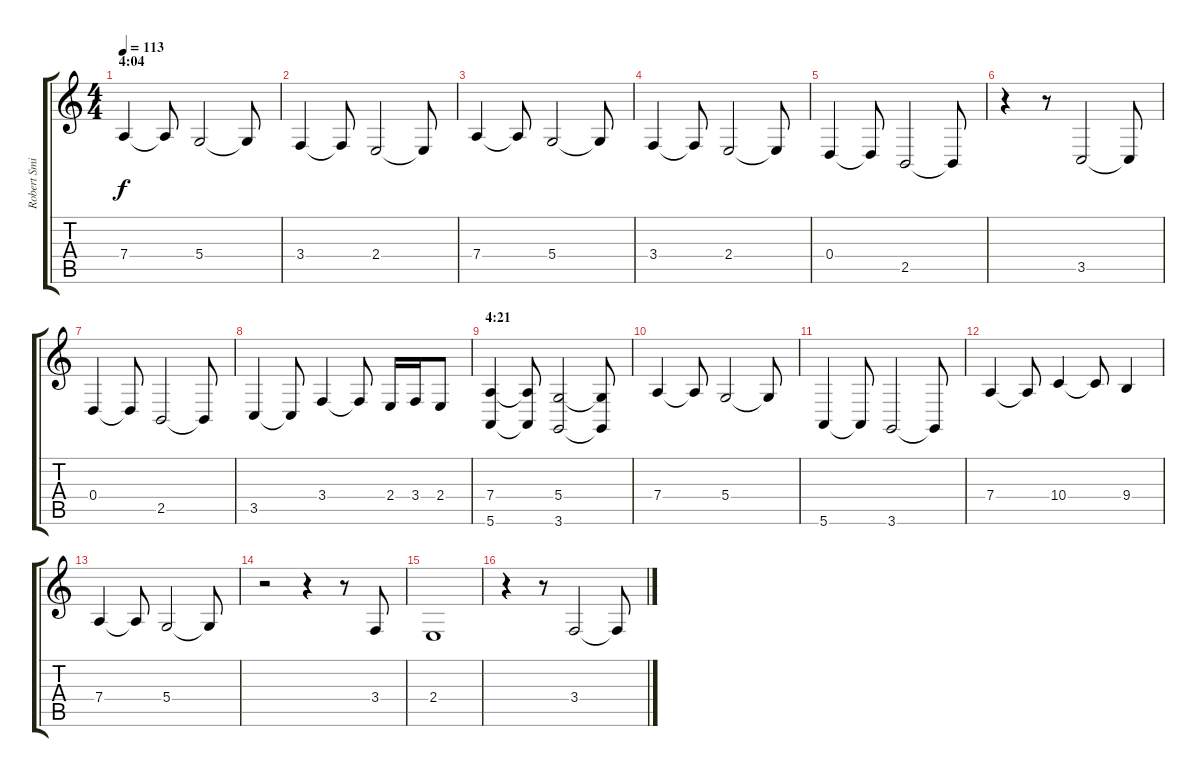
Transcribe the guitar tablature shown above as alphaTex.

\track ("Robert Smith (piano)" "Robert Smi") {instrument acousticgrandpiano}
\staff {score tabs}
\tuning (E4 B3 G3 D3 A2 E2) {hide}
\ts (4 4)
\section ("" "4:04")
\tempo 113
\clef g2
\ks c
7.4.4{dy f} 7.4{t}.8 5.4.2 5.4{t}.8 |
3.4.4 3.4{t}.8 2.4.2 2.4{t}.8 |
7.4.4 7.4{t}.8 5.4.2 5.4{t}.8 |
3.4.4 3.4{t}.8 2.4.2 2.4{t}.8 |
0.4.4 0.4{t}.8 2.5.2 2.5{t}.8 |
r.4 r.8 3.5.2 3.5{t}.8 |
0.4.4 0.4{t}.8 2.5.2 2.5{t}.8 |
3.5.4 3.5{t}.8 3.4.4 3.4{t}.8 2.4.16 3.4.16 2.4.8 |
\section ("" "4:21")
(7.4 5.6).4 (7.4{t} 5.6{t}).8 (5.4 3.6).2 (5.4{t} 3.6{t}).8 |
7.4.4 7.4{t}.8 5.4.2 5.4{t}.8 |
5.6.4 5.6{t}.8 3.6.2 3.6{t}.8 |
7.4.4 7.4{t}.8 10.4.4 10.4{t}.8 9.4.4 |
7.4.4 7.4{t}.8 5.4.2 5.4{t}.8 |
r.2 r.4 r.8 3.4.8 |
2.4.1 |
r.4 r.8 3.4.2 3.4{t}.8
